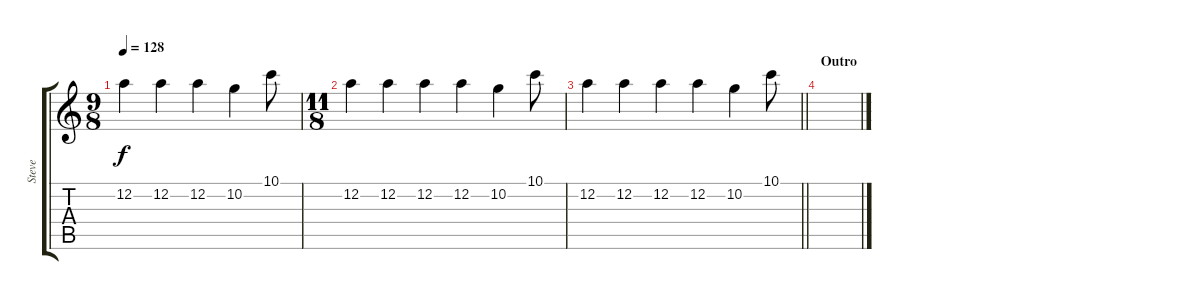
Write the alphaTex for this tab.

\track ("Steve" "Steve") {instrument electricguitarclean}
\staff {score tabs}
\tuning (D4 A3 F3 C3 G2 C2) {hide}
\ts (9 8)
\tempo 128
\clef g2
\ks c
12.2.4{dy f} 12.2.4 12.2.4 10.2.4 10.1.8 |
\ts (11 8)
12.2.4 12.2.4 12.2.4 12.2.4 10.2.4 10.1.8 |
\barLineRight lightlight
12.2.4 12.2.4 12.2.4 12.2.4 10.2.4 10.1.8 |
\section ("" "Outro")
